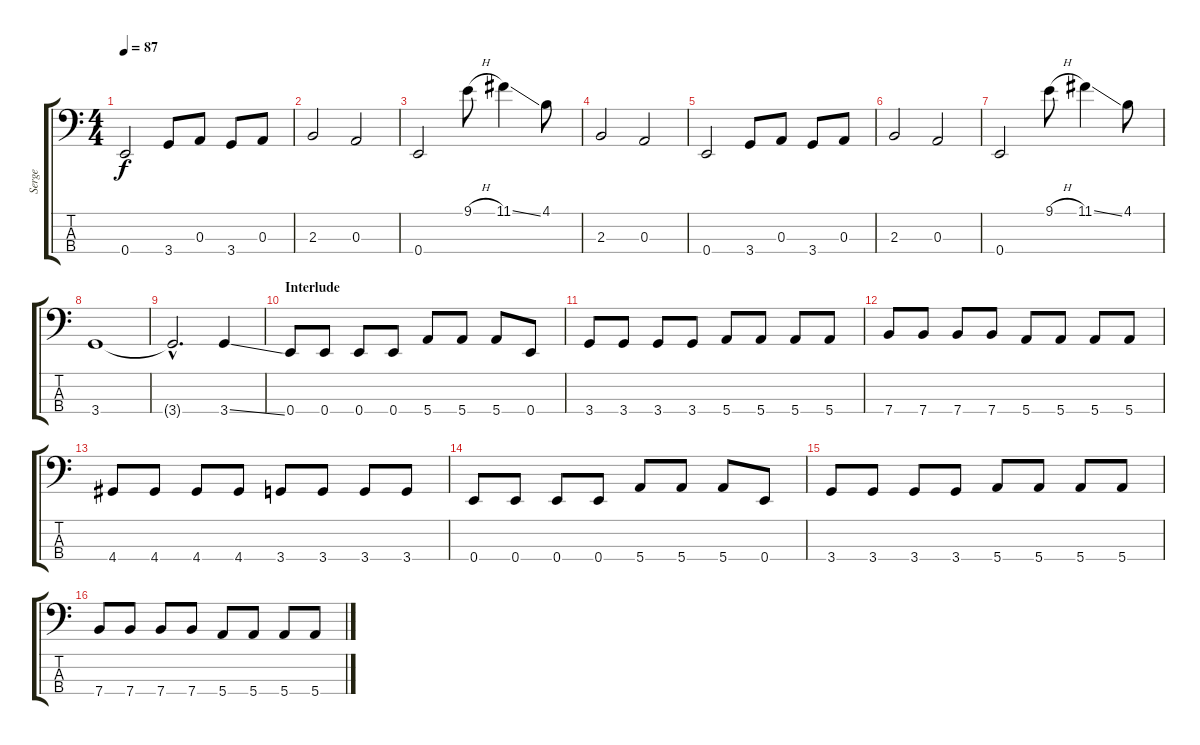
\track ("Serge" "Serge") {instrument electricbassfinger}
\staff {score tabs}
\tuning (G2 D2 A1 E1) {hide}
\ts (4 4)
\tempo 87
\clef f4
\ks c
0.4.2{dy f} 3.4.8 0.3.8 3.4.8 0.3.8 |
2.3.2 0.3.2 |
0.4.2 9.1{h}.8 11.1{ss}.4 4.1.8 |
2.3.2 0.3.2 |
0.4.2 3.4.8 0.3.8 3.4.8 0.3.8 |
2.3.2 0.3.2 |
0.4.2 9.1{h}.8 11.1{ss}.4 4.1.8 |
3.4.1 |
3.4{hac t}.2{d} 3.4{ss}.4 |
\section ("" "Interlude")
0.4.8 0.4.8 0.4.8 0.4.8 5.4.8 5.4.8 5.4.8 0.4.8 |
3.4.8 3.4.8 3.4.8 3.4.8 5.4.8 5.4.8 5.4.8 5.4.8 |
7.4.8 7.4.8 7.4.8 7.4.8 5.4.8 5.4.8 5.4.8 5.4.8 |
4.4.8 4.4.8 4.4.8 4.4.8 3.4.8 3.4.8 3.4.8 3.4.8 |
0.4.8 0.4.8 0.4.8 0.4.8 5.4.8 5.4.8 5.4.8 0.4.8 |
3.4.8 3.4.8 3.4.8 3.4.8 5.4.8 5.4.8 5.4.8 5.4.8 |
7.4.8 7.4.8 7.4.8 7.4.8 5.4.8 5.4.8 5.4.8 5.4.8
